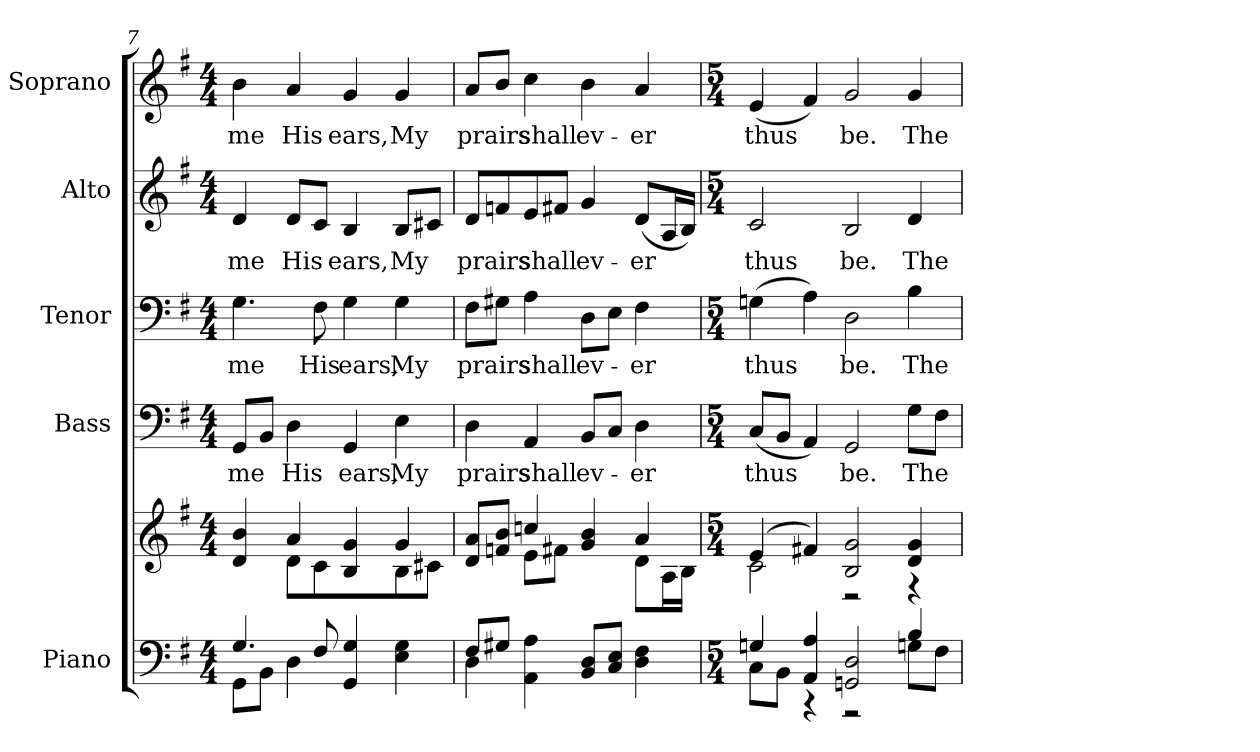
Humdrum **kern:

**kern	**kern	**kern	**text	**kern	**text	**kern	**text	**kern	**text
*part5	*part5	*part4	*part4	*part3	*part3	*part2	*part2	*part1	*part1
*staff6	*staff5	*staff4	*staff4	*staff3	*staff3	*staff2	*staff2	*staff1	*staff1
*I"Piano	*	*I"Bass	*	*I"Tenor	*	*I"Alto	*	*I"Soprano	*
*I'Pno.	*	*I'B.	*	*I'T.	*	*I'A.	*	*I'S.	*
!!LO:PB:g=z
*clefF4	*clefG2	*clefF4	*	*clefF4	*	*clefG2	*	*clefG2	*
*k[f#]	*k[f#]	*k[f#]	*	*k[f#]	*	*k[f#]	*	*k[f#]	*
*G:	*G:	*G:	*	*G:	*	*G:	*	*G:	*
*M4/4	*M4/4	*M4/4	*	*M4/4	*	*M4/4	*	*M4/4	*
=7	=7	=7	=7	=7	=7	=7	=7	=7	=7
*^	*^	*	*	*	*	*	*	*	*
!	!	!	!	!	!LO:LY:b:color=#000000	!	!	!	!	!	!
!	!	!	!	!	!	!	!LO:LY:b:color=#000000	!	!	!	!
!	!	!	!	!	!	!	!	!	!LO:LY:b:color=#000000	!	!
!	!	!	!	!	!	!	!	!	!	!	!LO:LY:b:color=#000000
4.Gi/	8GGi\L	4di/ 4bi	4ryy	8GGi/L	me	4.Gi\	me	4di/	me	4bi\	me
.	8BBi\J	.	.	8BBi/J	.	.	.	.	.	.	.
!	!	!	!	!	!LO:LY:b:color=#000000	!	!	!	!	!	!
!	!	!	!	!	!	!	!	!	!LO:LY:b:color=#000000	!	!
!	!	!	!	!	!	!	!	!	!	!	!LO:LY:b:color=#000000
.	4Di\	4ai/	8di\L	4Di\	His	.	.	8di/L	His	4ai/	His
!	!	!	!	!	!	!	!LO:LY:b:color=#000000	!	!	!	!
8F#i/	.	.	8ci\	.	.	8F#i\	His	8ci/J	.	.	.
!	!	!	!	!	!LO:LY:b:color=#000000	!	!	!	!	!	!
!	!	!	!	!	!	!	!LO:LY:b:color=#000000	!	!	!	!
!	!	!	!	!	!	!	!	!	!LO:LY:b:color=#000000	!	!
!	!	!	!	!	!	!	!	!	!	!	!LO:LY:b:color=#000000
4GGi/ 4Gi	2ryy	4Bi/ 4gi	4ryy	4GGi/	ears,	4Gi\	ears,	4Bi/	ears,	4gi/	ears,
!	!	!	!	!	!LO:LY:b:color=#000000	!	!	!	!	!	!
!	!	!	!	!	!	!	!LO:LY:b:color=#000000	!	!	!	!
!	!	!	!	!	!	!	!	!	!LO:LY:b:color=#000000	!	!
!	!	!	!	!	!	!	!	!	!	!	!LO:LY:b:color=#000000
4Ei\ 4Gi	.	4gi/	8Bi\	4Ei\	My	4Gi\	My	8Bi/L	My	4gi/	My
.	.	.	8c#Xi\J	.	.	.	.	8c#Xi/J	.	.	.
=8	=8	=8	=8	=8	=8	=8	=8	=8	=8	=8	=8
!	!	!	!	!	!LO:LY:b:color=#000000	!	!	!	!	!	!
!	!	!	!	!	!	!	!LO:LY:b:color=#000000	!	!	!	!
!	!	!	!	!	!	!	!	!	!LO:LY:b:color=#000000	!	!
!	!	!	!	!	!	!	!	!	!	!	!LO:LY:b:color=#000000
8F#i/L	4Di\	8di/ 8aiL	4ryy	4Di\	prairs	8F#i\L	prairs	8di/L	prairs	8ai/L	prairs
8G#Xi/J	.	8fni/ 8biJ	.	.	.	8G#Xi\J	.	8fni/	.	8bi/J	.
!	!	!	!	!	!LO:LY:b:color=#000000	!	!	!	!	!	!
!	!	!	!	!	!	!	!LO:LY:b:color=#000000	!	!	!	!
!	!	!	!	!	!	!	!	!	!LO:LY:b:color=#000000	!	!
!	!	!	!	!	!	!	!	!	!	!	!LO:LY:b:color=#000000
4AAi\ 4Ai	2.ryy	4ccni/	8ei\L	4AAi/	shall	4Ai\	shall	8ei/	shall	4cci\	shall
.	.	.	8f#Xi\J	.	.	.	.	8f#Xi/J	.	.	.
!	!	!	!	!	!LO:LY:b:color=#000000	!	!	!	!	!	!
!	!	!	!	!	!	!	!LO:LY:b:color=#000000	!	!	!	!
!	!	!	!	!	!	!	!	!	!LO:LY:b:color=#000000	!	!
!	!	!	!	!	!	!	!	!	!	!	!LO:LY:b:color=#000000
8BBi/ 8DiL	.	4gi/ 4bi	4ryy	8BBi/L	ev-	8Di\L	ev-	4gi/	ev-	4bi\	ev-
8Ci/ 8EiJ	.	.	.	8Ci/J	.	8Ei\J	.	.	.	.	.
!	!	!	!	!	!LO:LY:b:color=#000000	!	!	!	!	!	!
!	!	!	!	!	!	!	!LO:LY:b:color=#000000	!	!	!	!
!	!	!	!	!	!	!	!	!	!LO:LY:b:color=#000000	!	!
!	!	!	!	!	!	!	!	!	!	!	!LO:LY:b:color=#000000
4Di\ 4F#i	.	4ai/	8di\L	4Di\	-er	4F#i\	-er	(8di/L	-er	4ai/	-er
.	.	.	16Ai\L	.	.	.	.	16Ai/L	.	.	.
.	.	.	16Bi\JJ	.	.	.	.	16Bi/JJ)	.	.	.
!!LO:PB:g=z
=9	=9	=9	=9	=9	=9	=9	=9	=9	=9	=9	=9
*M5/4	*	*M5/4	*	*M5/4	*	*M5/4	*	*M5/4	*	*M5/4	*
!	!	!	!	!	!LO:LY:b:color=#000000	!	!	!	!	!	!
!	!	!	!	!	!	!	!LO:LY:b:color=#000000	!	!	!	!
!	!	!	!	!	!	!	!	!	!LO:LY:b:color=#000000	!	!
!	!	!	!	!	!	!	!	!	!	!	!LO:LY:b:color=#000000
4Gni/	8Ci\L	(4ei/	2ci\	(8Ci/L	thus	(4Gni\	thus	2ci/	thus	(4ei/	thus
.	8BBi\J	.	.	8BBi/J	.	.	.	.	.	.	.
4AAi/ 4Ai	4r	4f#Xi/)	.	4AAi/)	.	4Ai\)	.	.	.	4f#i/)	.
!	!	!	!	!	!LO:LY:b:color=#000000	!	!	!	!	!	!
!	!	!	!	!	!	!	!LO:LY:b:color=#000000	!	!	!	!
!	!	!	!	!	!	!	!	!	!LO:LY:b:color=#000000	!	!
!	!	!	!	!	!	!	!	!	!	!	!LO:LY:b:color=#000000
2GGni/ 2Di	2r	2Bi/ 2gi	2r	2GGi/	be.	2Di\	be.	2Bi/	be.	2gi/	be.
!	!	!	!	!	!LO:LY:b:color=#000000	!	!	!	!	!	!
!	!	!	!	!	!	!	!LO:LY:b:color=#000000	!	!	!	!
!	!	!	!	!	!	!	!	!	!LO:LY:b:color=#000000	!	!
!	!	!	!	!	!	!	!	!	!	!	!LO:LY:b:color=#000000
4Bi/	8Gni\L	4di/ 4gi	4r	8Gi\L	The	4Bi\	The	4di/	The	4gi/	The
.	8F#i\J	.	.	8F#i\J	.	.	.	.	.	.	.
*v	*v	*	*	*	*	*	*	*	*	*	*
*	*v	*v	*	*	*	*	*	*	*	*
=	=	=	=	=	=	=	=	=	=
*-	*-	*-	*-	*-	*-	*-	*-	*-	*-
